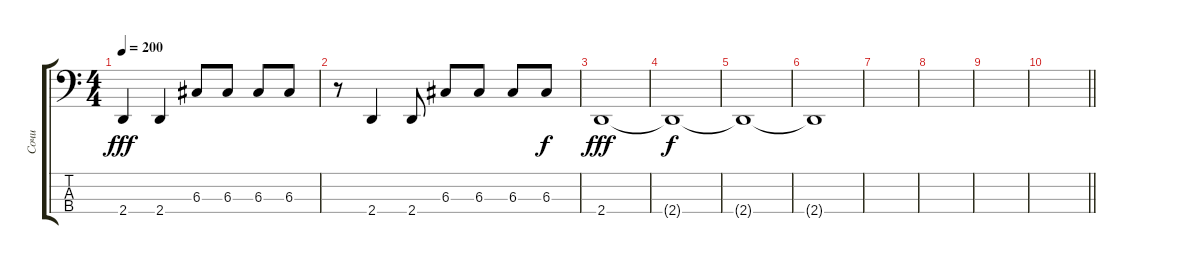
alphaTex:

\track ("Сочи" "Сочи") {instrument electricbasspick}
\staff {score tabs}
\tuning (F2 C2 G1 C1) {hide}
\ts (4 4)
\tempo 200
\clef f4
\ks c
2.4.4{dy fff} 2.4.4 6.3.8 6.3.8 6.3.8 6.3.8 |
r.8 2.4.4 2.4.8 6.3.8 6.3.8 6.3.8 6.3.8{dy f} |
2.4.1{dy fff} |
2.4{t}.1{dy f} |
2.4{t}.1 |
2.4{t}.1 |
|
|
|
\barLineRight lightlight
